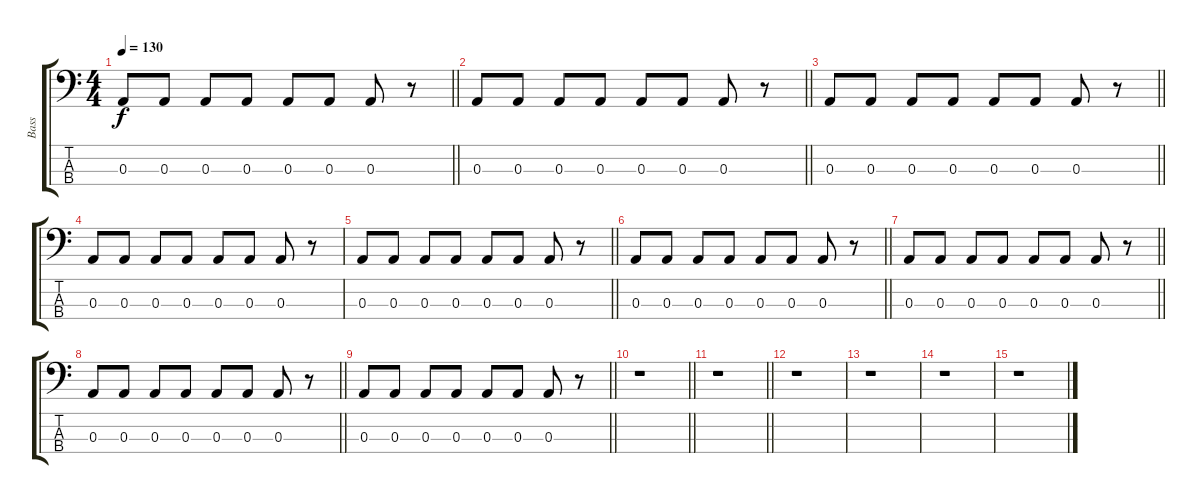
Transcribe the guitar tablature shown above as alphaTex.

\track ("Bass" "Bass") {instrument electricbassfinger}
\staff {score tabs}
\tuning (G2 D2 A1 D1) {hide}
\ts (4 4)
\tempo 130
\clef f4
\barLineRight lightlight
\ks c
0.3.8{dy f} 0.3.8 0.3.8 0.3.8 0.3.8 0.3.8 0.3.8 r.8 |
\barLineRight lightlight
0.3.8 0.3.8 0.3.8 0.3.8 0.3.8 0.3.8 0.3.8 r.8 |
\barLineRight lightlight
0.3.8 0.3.8 0.3.8 0.3.8 0.3.8 0.3.8 0.3.8 r.8 |
0.3.8 0.3.8 0.3.8 0.3.8 0.3.8 0.3.8 0.3.8 r.8 |
\barLineRight lightlight
0.3.8 0.3.8 0.3.8 0.3.8 0.3.8 0.3.8 0.3.8 r.8 |
\barLineRight lightlight
0.3.8 0.3.8 0.3.8 0.3.8 0.3.8 0.3.8 0.3.8 r.8 |
\barLineRight lightlight
0.3.8 0.3.8 0.3.8 0.3.8 0.3.8 0.3.8 0.3.8 r.8 |
\barLineRight lightlight
0.3.8 0.3.8 0.3.8 0.3.8 0.3.8 0.3.8 0.3.8 r.8 |
\barLineRight lightlight
0.3.8 0.3.8 0.3.8 0.3.8 0.3.8 0.3.8 0.3.8 r.8 |
\barLineRight lightlight
r.1 |
\barLineRight lightlight
r.1 |
r.1 |
r.1 |
r.1 |
r.1
